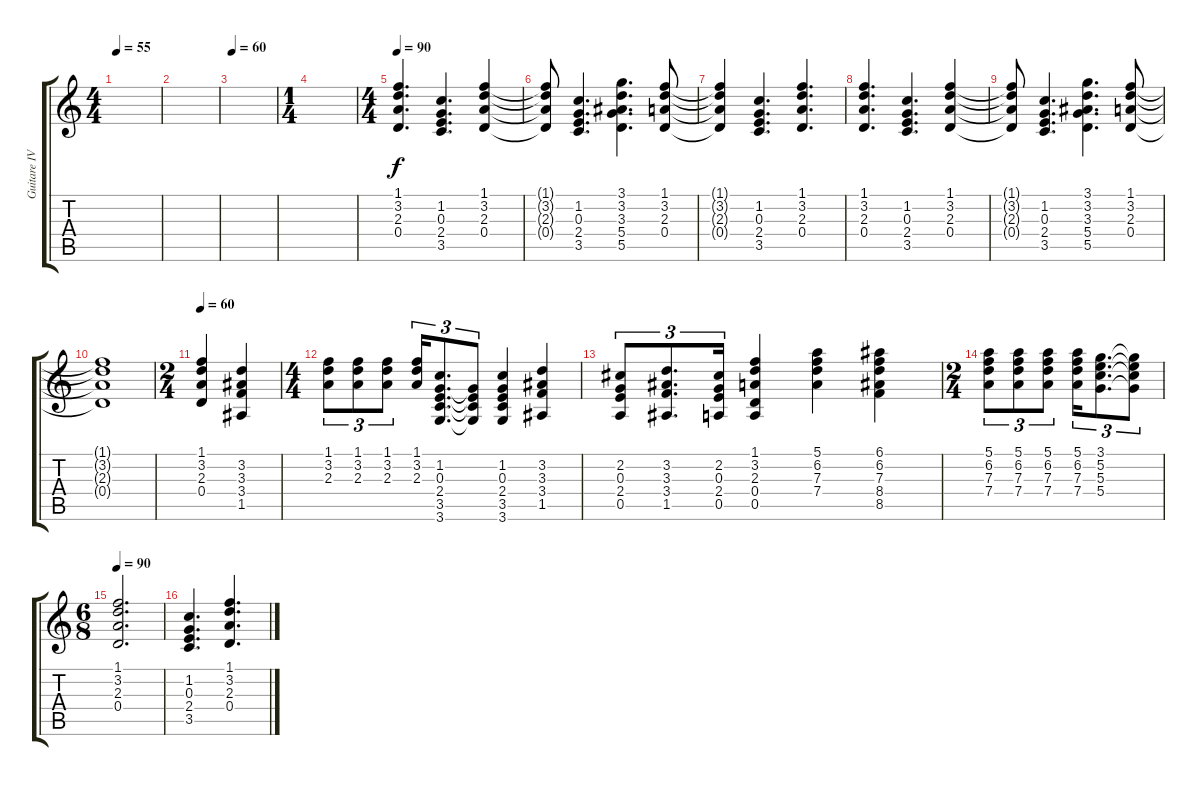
\track ("Guitare IV" "Guitare IV") {instrument acousticguitarnylon}
\staff {score tabs}
\tuning (E4 B3 G3 D3 A2 E2) {hide}
\ts (4 4)
\tempo 55
\clef g2
\ks c
|
|
\tempo 60
|
\ts (1 4)
|
\ts (4 4)
\tempo 90
(1.1 3.2 2.3 0.4).4{d} (1.2 0.3 2.4 3.5).4{d} (1.1 3.2 2.3 0.4).4 |
(1.1{t} 3.2{t} 2.3{t} 0.4{t}).8 (1.2 0.3 2.4 3.5).4{d} (3.1 3.2 3.3 5.4 5.5).4{d} (1.1 3.2 2.3 0.4).8 |
(1.1{t} 3.2{t} 2.3{t} 0.4{t}).4 (1.2 0.3 2.4 3.5).4{d} (1.1 3.2 2.3 0.4).4{d} |
(1.1 3.2 2.3 0.4).4{d} (1.2 0.3 2.4 3.5).4{d} (1.1 3.2 2.3 0.4).4 |
(1.1{t} 3.2{t} 2.3{t} 0.4{t}).8 (1.2 0.3 2.4 3.5).4{d} (3.1 3.2 3.3 5.4 5.5).4{d} (1.1 3.2 2.3 0.4).8 |
(1.1{t} 3.2{t} 2.3{t} 0.4{t}).1 |
\ts (2 4)
\tempo 60
(1.1 3.2 2.3 0.4).4 (3.2 3.3 3.4 1.5).4 |
\ts (4 4)
(1.1 3.2 2.3).8{tu (3 2)} (1.1 3.2 2.3).8{tu (3 2)} (1.1 3.2 2.3).8{tu (3 2)} (1.1 3.2 2.3).16{tu (3 2)} (1.2 0.3 2.4 3.5 3.6).8{d tu (3 2)} (0.3{t} 2.4{t} 3.5{t} 3.6{t}).8{tu (3 2)} (1.2 0.3 2.4 3.5 3.6).4 (3.2 3.3 3.4 1.5).4 |
(2.2 0.3 2.4 0.5).8{tu (3 2)} (3.2 3.3 3.4 1.5).8{d tu (3 2)} (2.2 0.3 2.4 0.5).16{tu (3 2)} (1.1 3.2 2.3 0.4 0.5).4 (5.1 6.2 7.3 7.4).4 (6.1 6.2 7.3 8.4 8.5).4 |
\ts (2 4)
(5.1 6.2 7.3 7.4).8{tu (3 2)} (5.1 6.2 7.3 7.4).8{tu (3 2)} (5.1 6.2 7.3 7.4).8{tu (3 2)} (5.1 6.2 7.3 7.4).16{tu (3 2)} (3.1 5.2 5.3 5.4).8{d tu (3 2)} (3.1{t} 5.2{t} 5.3{t} 5.4{t}).8{tu (3 2)} |
\ts (6 8)
\tempo 90
(1.1 3.2 2.3 0.4).2{d} |
(1.2 0.3 2.4 3.5).4{d} (1.1 3.2 2.3 0.4).4{d}
